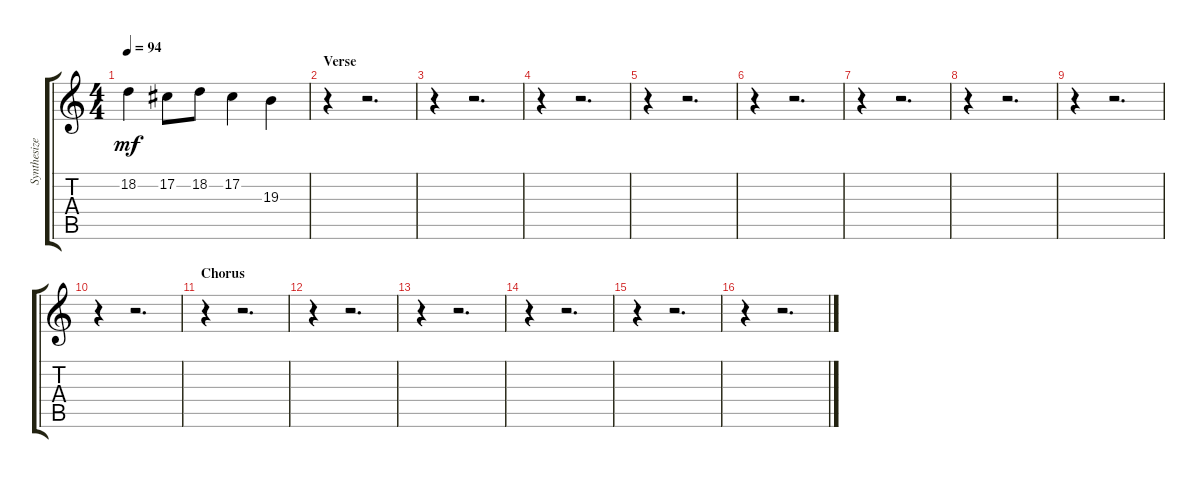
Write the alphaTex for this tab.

\track ("Synthesizer" "Synthesize") {instrument pad2warm}
\staff {score tabs}
\tuning (Db4 Ab3 E3 B2 Gb2 B1) {hide}
\ts (4 4)
\tempo 94
\clef g2
\ks c
18.2.4{dy mf} 17.2.8 18.2.8 17.2.4 19.3.4 |
\section ("" "Verse")
r.4 r.2{d} |
r.4 r.2{d} |
r.4 r.2{d} |
r.4 r.2{d} |
r.4 r.2{d} |
r.4 r.2{d} |
r.4 r.2{d} |
r.4 r.2{d} |
r.4 r.2{d} |
\section ("" "Chorus")
r.4 r.2{d} |
r.4 r.2{d} |
r.4 r.2{d} |
r.4 r.2{d} |
r.4 r.2{d} |
r.4 r.2{d}
